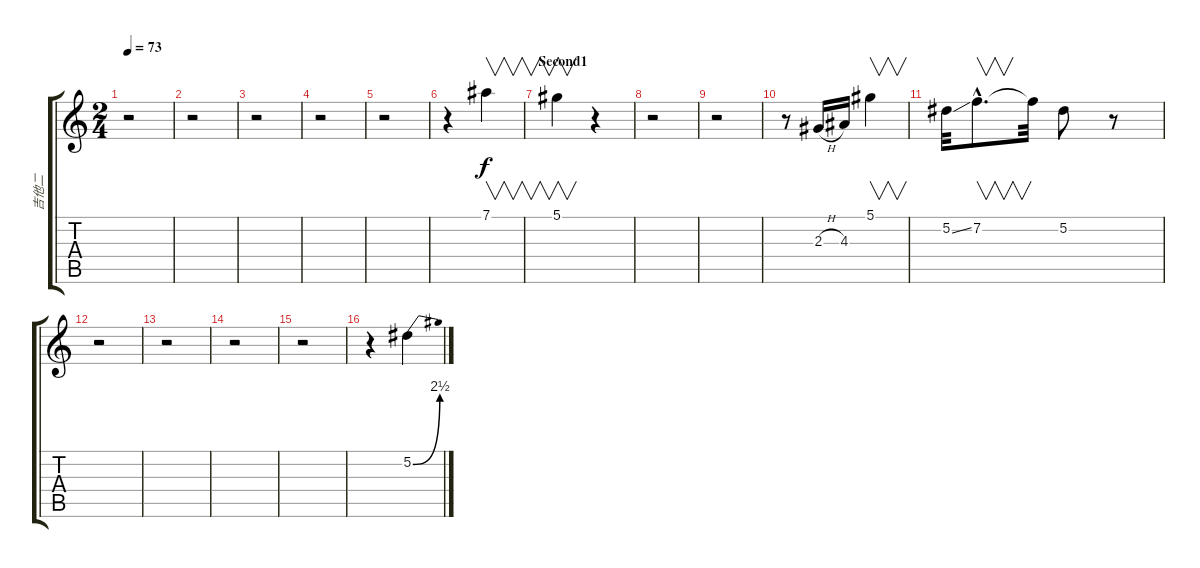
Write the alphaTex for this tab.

\track ("吉他二" "吉他二") {instrument overdrivenguitar}
\staff {score tabs}
\tuning (Eb4 Bb3 Gb3 Db3 Ab2 Eb2) {hide}
\ts (2 4)
\tempo 73
\clef g2
\ks c
r.2{dy f} |
r.2 |
r.2 |
r.2 |
r.2 |
r.4 7.1.4{v} |
\section ("" "Second1")
5.1.4{v} r.4 |
r.2 |
r.2 |
r.8 2.3{h}.16 4.3.16 5.1.4{v} |
5.2{ss}.32 7.2{hac}.8{v d} 7.2{t}.32 5.2.8 r.8 |
r.2 |
r.2 |
r.2 |
r.2 |
r.4 5.2{be (bend 0 0 60 10)}.4
